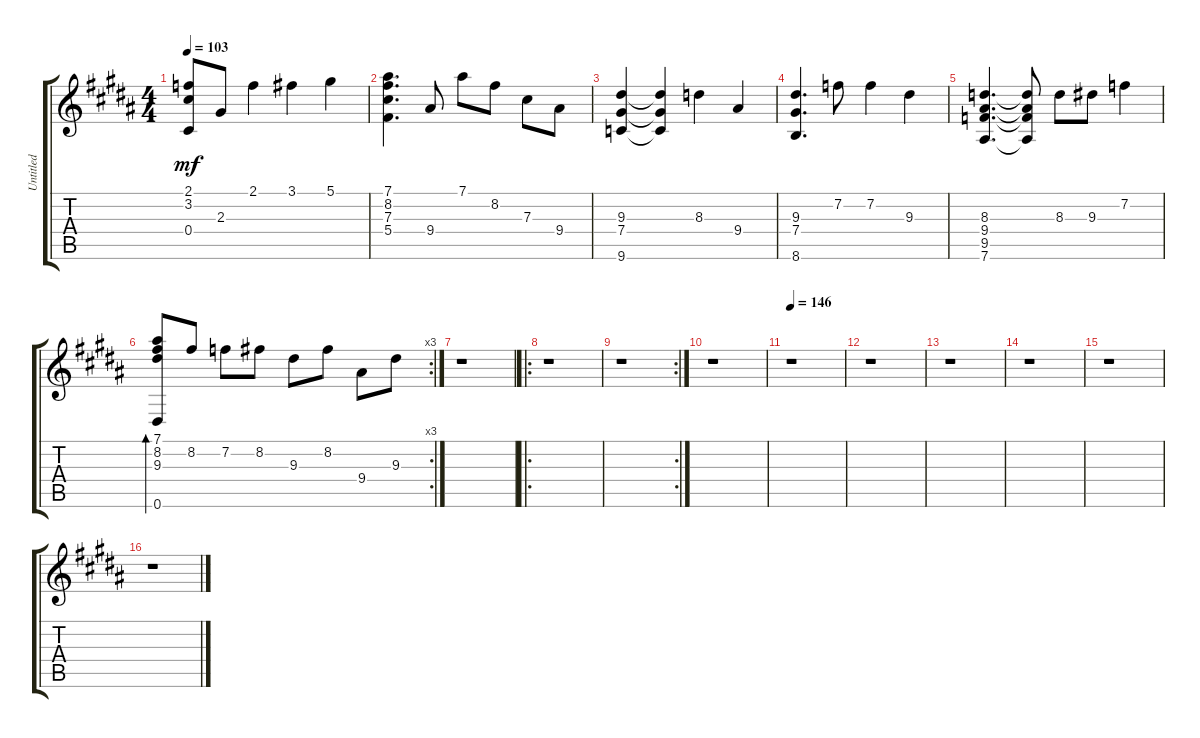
\track ("Untitled" "Untitled") {instrument acousticguitarsteel}
\staff {score tabs}
\tuning (Eb4 Bb3 Gb3 Db3 Ab2 Eb2) {hide}
\ts (4 4)
\tempo 103
\clef g2
\ks g#minor
(2.1 3.2 0.4).8{dy mf} 2.3.8 2.1.4 3.1.4 5.1.4 |
(7.1 8.2 7.3 5.4).4{d} 9.4.8 7.1.8 8.2.8 7.3.8 9.4.8 |
(9.3 7.4 9.6).4 (9.3{t} 7.4{t} 9.6{t}).4 8.3.4 9.4.4 |
\ks b
(9.3 7.4 8.6).4{d} 7.2.8 7.2.4 9.3.4 |
\ks g#minor
(8.3 9.4 9.5 7.6).4{d} (8.3{t} 9.4{t} 9.5{t} 7.6{t}).8 8.3.8 9.3.8 7.2.4 |
\rc 3
(7.1 8.2 9.3 0.6).8{bd 30} 8.2.8 7.2.8 8.2.8 9.3.8 8.2.8 9.4.8 9.3.8 |
\ks b
r.1 |
\ro
\ks g#minor
r.1 |
\rc 2
r.1 |
r.1 |
\tempo 146
\ks b
r.1 |
\ks g#minor
r.1 |
\ks b
r.1 |
\ks g#minor
r.1 |
\ks b
r.1 |
\ks g#minor
r.1
